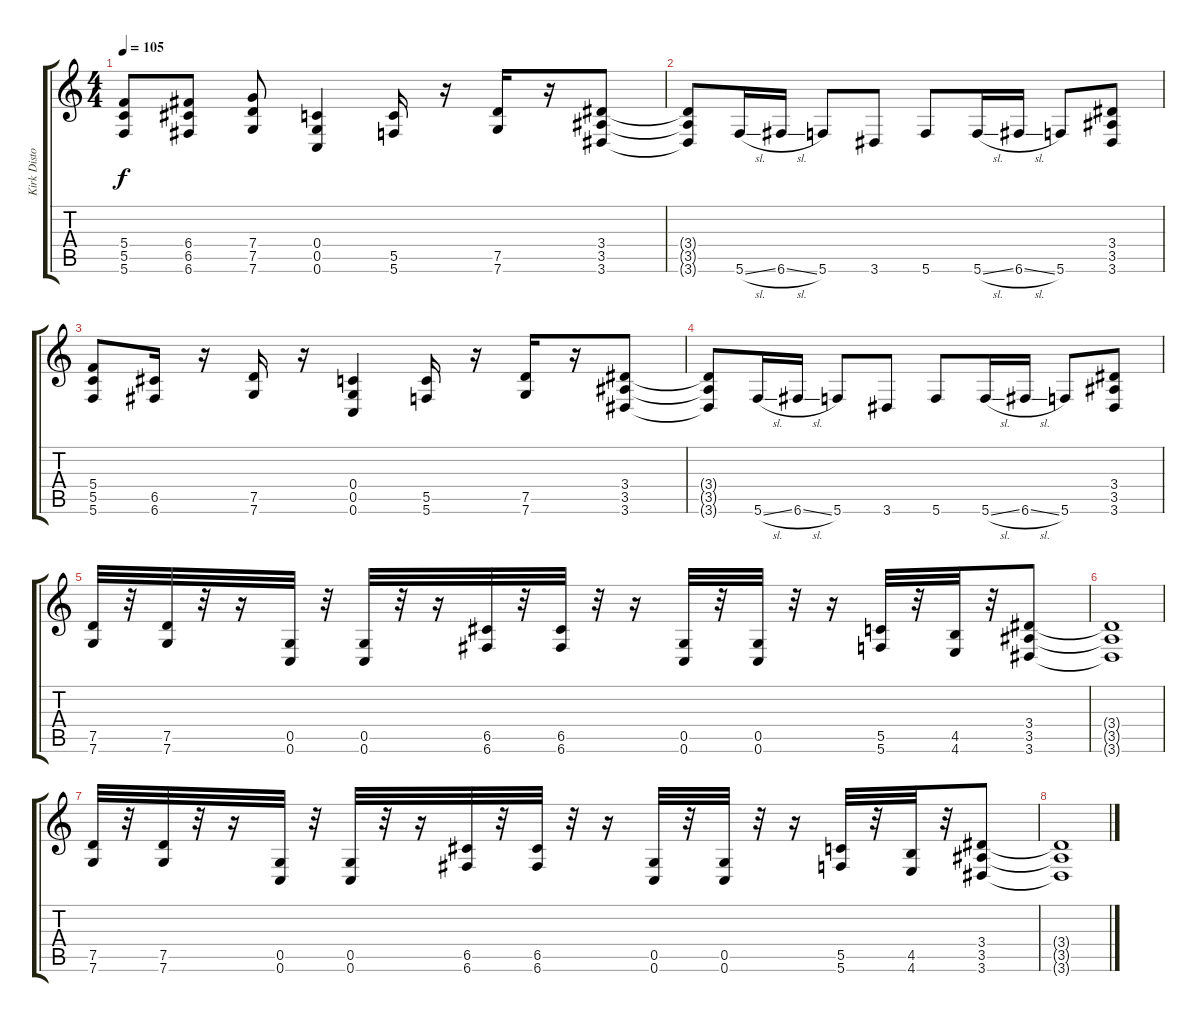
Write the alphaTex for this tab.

\track ("Kirk Distortion" "Kirk Disto") {instrument distortionguitar}
\staff {score tabs}
\tuning (D4 A3 F3 C3 G2 C2) {hide}
\ts (4 4)
\tempo 105
\clef g2
\ks c
(5.4 5.5 5.6).8{dy f} (6.4 6.5 6.6).8 (7.4 7.5 7.6).8 (0.4 0.5 0.6).4 (5.5 5.6).16 r.16 (7.5 7.6).16 r.16 (3.4 3.5 3.6).8 |
(3.4{t} 3.5{t} 3.6{t}).8 5.6{sl}.16 6.6{sl}.16 5.6.8 3.6.8 5.6.8 5.6{sl}.16 6.6{sl}.16 5.6.8 (3.4 3.5 3.6).8 |
(5.4 5.5 5.6).8 (6.5 6.6).16 r.16 (7.5 7.6).16 r.16 (0.4 0.5 0.6).4 (5.5 5.6).16 r.16 (7.5 7.6).16 r.16 (3.4 3.5 3.6).8 |
(3.4{t} 3.5{t} 3.6{t}).8 5.6{sl}.16 6.6{sl}.16 5.6.8 3.6.8 5.6.8 5.6{sl}.16 6.6{sl}.16 5.6.8 (3.4 3.5 3.6).8 |
(7.5 7.6).32 r.32 (7.5 7.6).32 r.32 r.16 (0.5 0.6).32 r.32 (0.5 0.6).32 r.32 r.16 (6.5 6.6).32 r.32 (6.5 6.6).32 r.32 r.16 (0.5 0.6).32 r.32 (0.5 0.6).32 r.32 r.16 (5.5 5.6).32 r.32 (4.5 4.6).32 r.32 (3.4 3.5 3.6).8 |
(3.4{t} 3.5{t} 3.6{t}).1 |
(7.5 7.6).32 r.32 (7.5 7.6).32 r.32 r.16 (0.5 0.6).32 r.32 (0.5 0.6).32 r.32 r.16 (6.5 6.6).32 r.32 (6.5 6.6).32 r.32 r.16 (0.5 0.6).32 r.32 (0.5 0.6).32 r.32 r.16 (5.5 5.6).32 r.32 (4.5 4.6).32 r.32 (3.4 3.5 3.6).8 |
(3.4{t} 3.5{t} 3.6{t}).1
